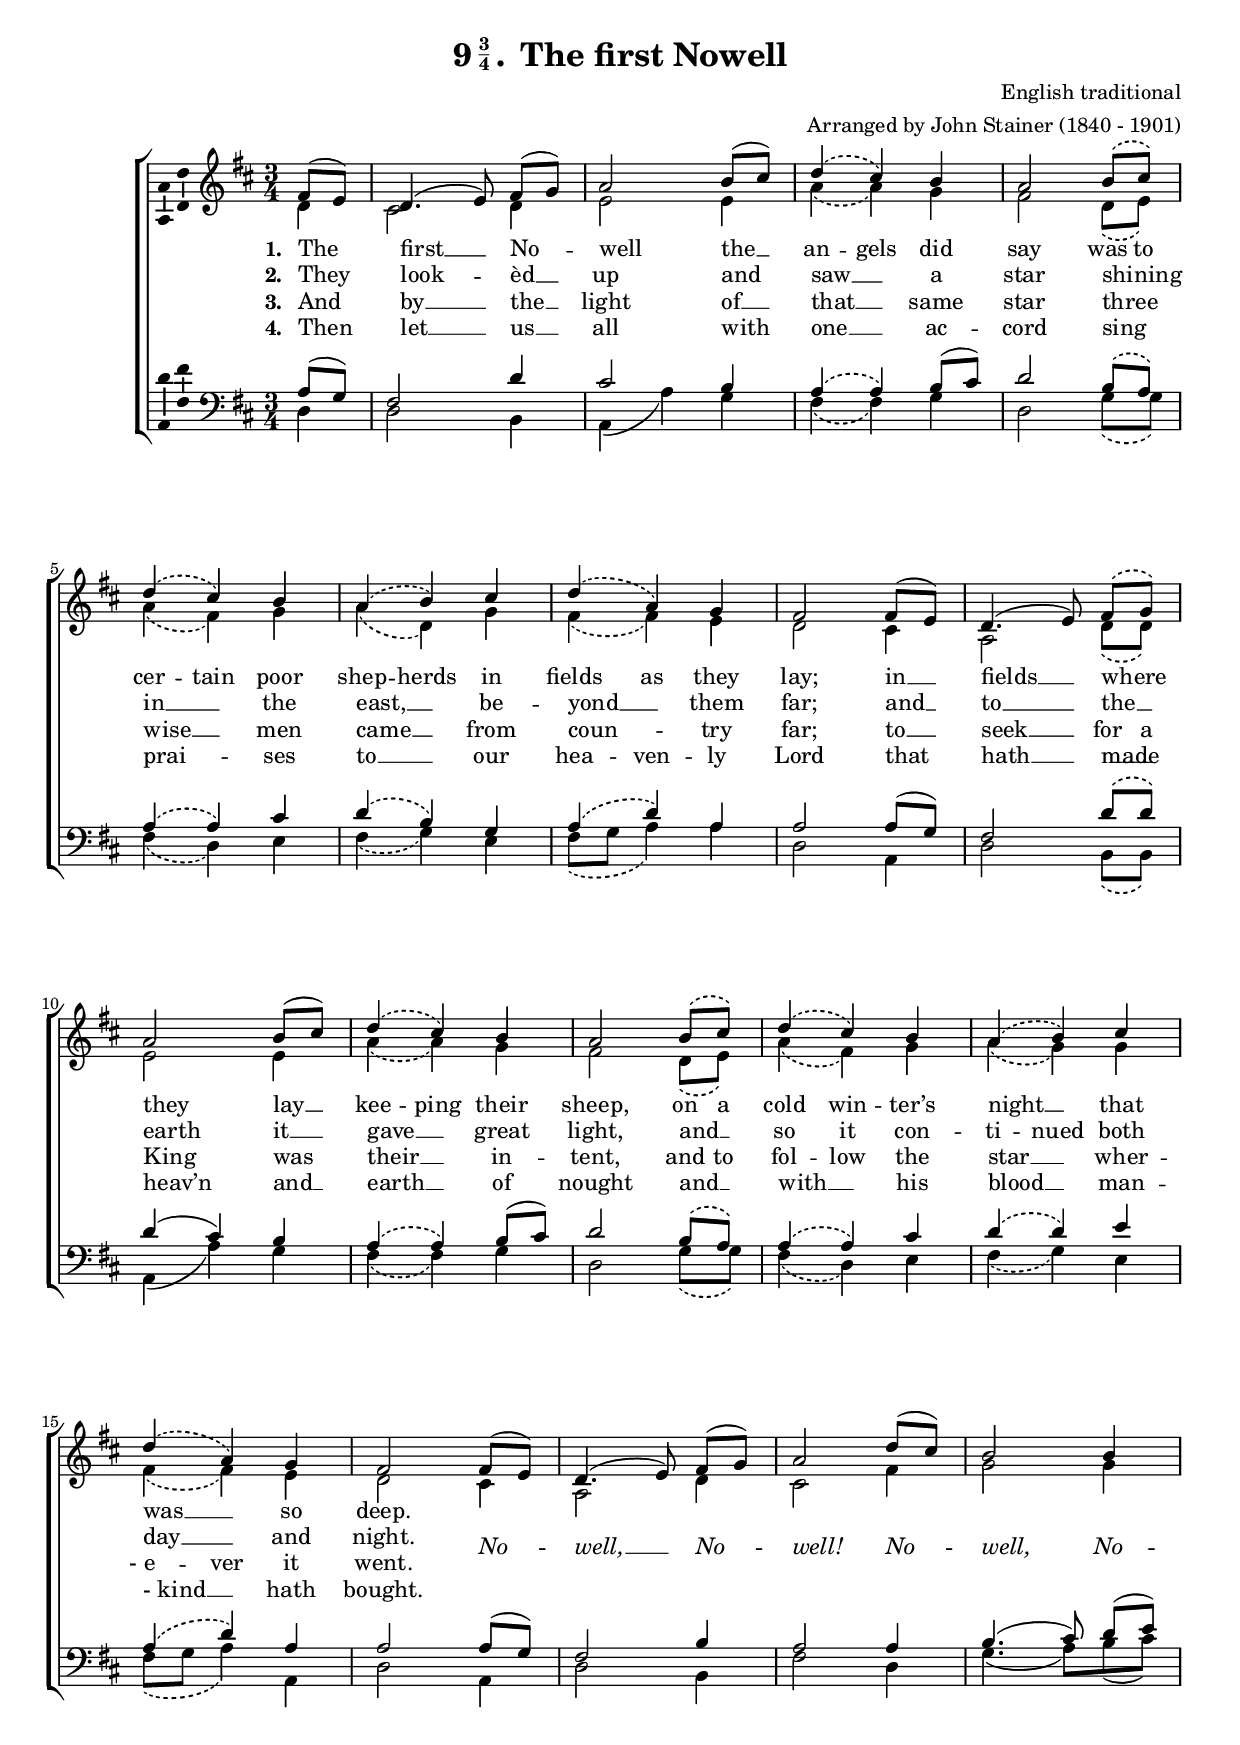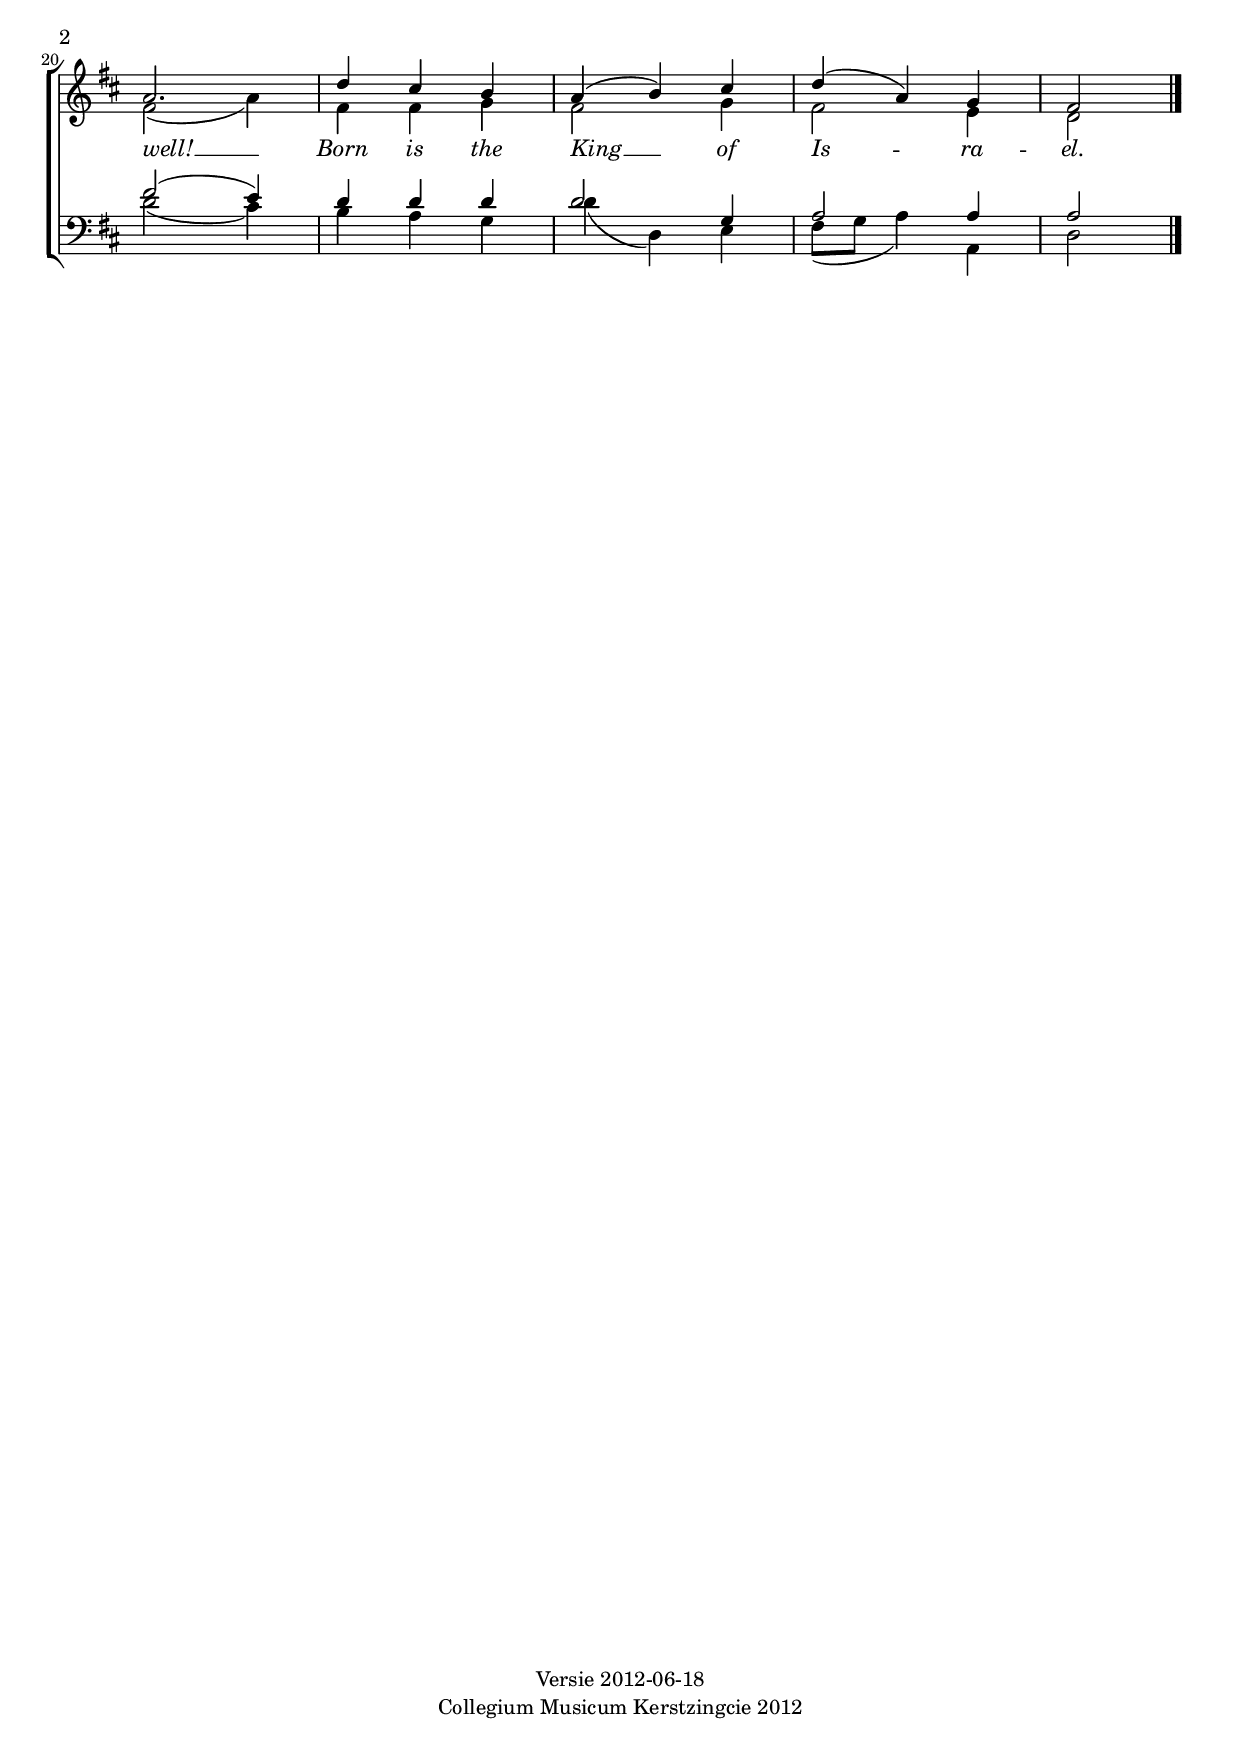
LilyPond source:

% vim: set fileformat=dos:
\version "2.12.3"

% vim: set fileformat=dos:

\version "2.12.3"

mbreak = \break

soprano = \relative c' {
  \phrasingSlurDashed
  \key d \major
  \time 3/4

  % The first Nowell the angels did say
  \partial 4 fis8( e8) |
  d4.( e8) fis8([ g8)] |
  a2 b8( cis8) |
  d4\( cis4\) b4 |
  a2 
  
  % was to certain poor shepherds in fields as they lay;
      b8\( cis8\) |
  \mbreak
  d4\( cis4\) b4 |
  a4\( b4\) cis4 |
  d4\( a4\) g4 |
  fis2 

  % In fields where they lay keeping their sheep,
      fis8( e8) |
  d4.( e8) fis8\([ g8\)] |
  \mbreak
  a2 b8( cis8) |
  d4\( cis4\) b4 |
  a2 
  
  % on a cold winter’s night that was so deep.
      b8\( cis8\) |
  d4\( cis4\) b4 |
  a4\( b4\) cis4 |
  \mbreak
  d4\( a4\) g4 |
  fis2

  % Nowell, Nowell! Nowell, Nowell!
      fis8( e8) |
  d4.( e8) fis8([ g8)] |
  a2 d8( cis8) |
  b2 b4 |
  \mbreak
  a2. |

  % Born is the King of Israel.
  d4 cis4 b4 |
  a4( b4) cis4 |
  d4( a4) g4 |
  fis2       
  \bar "|."
}

alto = \relative c' {
  \key d \major
  \time 3/4
  \phrasingSlurDashed

  % The first Nowell the angels did say
  \partial 4 d4 |
  cis2 d4 |
  e2 e4 |
  a4\( a4\) g4 |
  fis2

  % was to certain poor shepherds in fields as they lay;
    d8\( e8\) |
  \mbreak
  a4\( fis4\) g4 |
  a4 \( d,4\) g4 |
  fis4\( fis4\) e4 |
  d2 
  
  % in fields where they lay keeping their sheep,
    cis4 |
  a2 d8\( d8\) |
  \mbreak
  e2 e4 |
  a4\( a4\) g4 |
  fis2 
  
  % on a cold winter’s night that was so deep.
    d8\( e8\) |
  a4\( fis4\) g4 |
  a4\( g4\) g4 |
  \mbreak
  fis4\( fis4\) e4 |
  d2

  % Nowell, Nowell! Nowell, Nowell!
    cis4 |
  a2 d4 |
  cis2 fis4 |
  g2 g4 |
  fis2( a4) |

  % Born is the King of Israel.
    fis4 fis4 g4 |
  fis2 g4
  fis2 e4 |
  d2
}

tenor = \relative c' {
  \key d \major
  \time 3/4
  \phrasingSlurDashed

  % The first Nowell the angels did say
  \partial 4 a8( g8) |
  fis2 d'4 |
  cis2 b4 |
  a4\( a4\) b8( cis8) |
  d2 

  % was to certain poor shepherds in fields as they lay;
    b8\( a8\) |
  a4\( a4\) cis4 |
  d4\( b4\) g4 |
  a4\( d4\) a4 |
  a2 

  % in fields where they lay keeping their sheep,
    a8( g8) |
  fis2 d'8\( d8\) |
  d4( cis4) b4 |
  a4\( a4\) b8( cis8) |
  d2

  % on a cold winter’s night that was so deep.
    b8\( a8\) |
  a4\( a4\) cis4 |
  d4\( d4\) e4 |
  a,4\( d4\) a4 |
  a2

  % Nowell, Nowell! Nowell, Nowell!
    a8( g8) |
  fis2 b4 |
  a2 a4 |
  b4.( cis8) d8([ e8)] |
  fis2( e4) |

  % Born is the King of Israel.
  d4 d4 d4 |
  d2 g,4 |
  a2 a4 |
  a2 \bar "|."
}

bass = \relative c {
  \key d \major
  \time 3/4
  \phrasingSlurDashed

  % The first Nowell the angels did say was to
  \partial 4 d4 |
  d2 b4 |
  a4( a') g |
  fis4\( fis\) g |
  d2 g8\( g8\)

  % certain poor shepherds in fields as they lay; in
  fis4\( d4\) e4 |
  fis4\( g4\) e4 |
  fis8\( g8 a4\) a4 |
  d,2 a4 |

  % fields where they lay keeping their sheep, on a 
  d2 b8\( b8\) |
  a4( a'4) g4 |
  fis4\( fis4\) g4 |
  d2 g8\( g8\) |

  % cold winter’s night that was so deep.
  fis4\( d4\) e4 | 
  fis4\( g4\) e4 |
  fis8\( g8 a4\) a,4 |
  d2 

  % Nowell, Nowell! Nowell, Nowell!
    a4 |
  d2 b4 |
  fis'2 d4 |
  g4.( a8) b8( cis8) |
  d2( cis4) |

  % Born is the King of Israel.
  b4 a4 g4 |
  d'4( d,4) e4 |
  fis8( g8 a4) a,4 |
  d2
}


italic = { % italic
  \override Lyrics.LyricText #'font-shape = #'italic
}

normal = { % text face
  \revert Lyrics.LyricText #'font-shape
}

dropLyrics = {
    \override LyricText #'extra-offset = #'(0 . -1)
    \override LyricHyphen #'extra-offset = #'(0 . -1)
    \override LyricExtender #'extra-offset = #'(0 . -1)
}

raiseLyrics = {
    \revert LyricText #'extra-offset
    \revert LyricHyphen #'extra-offset
    \revert LyricExtender #'extra-offset
}

verseOne = \lyricmode {
  \set stanza = "1. "
  The __ first __ No -- 
    \once \override LyricText #'self-alignment-X = #-1
    well 
    the __ an -- gels did say
  was to cer -- tain poor shep -- herds in fields as they lay;
  in __ fields __ 
    \once \override LyricText #'X-extent = #'(0 . 1)
    where _ 
    \once \override LyricText #'self-alignment-X = #-1
    they__ 
    lay __ kee -- ping their sheep,
  on a cold win -- ter’s night __ _ that was __ _ so deep.
}
verseTwo = \lyricmode {
  \set stanza = "2. "
  They | look -- èd __ | up and __ | saw __ _ a | star
  \once \override LyricText #'X-extent = #'(0 . 1)
  shining _ | in __ _ the | east, __ _ be -- | yond __ _ them far;
  and __ | to __ the __ _ | 
    \once \override LyricText #'self-alignment-X = #-1
    earth 
    it __ | gave __ _ great | light,
  and __ _ | so it con -- | ti -- nued both | day __ _ and night.
  \dropLyrics
  \italic No -- 
    \once \override LyricText #'self-alignment-X = #-1
    well, __ No -- 
    \once \override LyricText #'self-alignment-X = #-1
    well! No -- 
    \once \override LyricText #'self-alignment-X = #-1
    well, 
    \set associatedVoice = "vAlto" % refers to well!
    No -- 
    \set associatedVoice = "vSoprano" % refers to Born
  \raiseLyrics
    well! __
  Born is the King __ of Is -- ra -- el. \normal
}

verseThree = \lyricmode {
  \set stanza = "3. "
  And 
  by __ the __ | % 1
  light __ of __ | % 2
  that __ _ same  | % 3
  star three _ | % 4

  wise __ _ men | % 5
  came __ _ from | % 6
  coun -- _ try | % 7
  far; to __ | % 8

  seek __ for a | % 9
  \once \override LyricText #'self-alignment-X = #-1
  King __ 
    was __ | % 10
  their __ _ in -- | % 11
  tent, and to | % 12
  fol -- low the | % 13
  star __ _ wher -- | % 14
  \once \override LyricText #'self-alignment-X = #1
  "- e" -- ver it |
  went.
}
verseFour = \lyricmode {
  \set stanza = "4. "
  Then |
  let __ us __ | %1
  all __ with __ |
  one __ _ ac -- |
  cord sing __ _ |

  prai -- _ ses |
  to __ _ our |
  hea -- ven -- ly |
  Lord that |
  hath __ 
    \once \override LyricText #'X-extent = #'(0 . 1)
    made __ _ |
  \once \override LyricText #'self-alignment-X = #-1
  heav’n __ 
    and __ |
  earth __ _ of __ |
  nought and __ _ |
  with __ _ his |
  blood __ _ man -- |
  %\once \override LyricText #'self-alignment-X = #1
    "- kind" __ _ 
  hath |
  bought.
}



nummer = "9¾. "
varnummer = \markup {
  9\hcenter-in #0.1 \raise #0.7 \small\fraction 3 4 \hcenter-in #0.1 . \hspace #0.8 } 

\header {
  title = \markup {\varnummer "The first Nowell"}
  composer = "English traditional"
  arranger = "Arranged by John Stainer (1840 - 1901)"
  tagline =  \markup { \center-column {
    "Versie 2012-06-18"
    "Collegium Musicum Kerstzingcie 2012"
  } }
}

% This useful function kills extenders that are too short to be useful
% Combine this with \override LyricExtender #'minimum-length = #0 for
% beautiful results: an extender if there is space, no extender if there
% is not.
#(define (conditional-kill-lyric-extender-callback . args)
   (lambda (grob)
    (let* ((minimum-length
            (if (null? args)
             (ly:grob-property grob 'minimum-length 0)
             (car args)))
           (X-extent (ly:stencil-extent (ly:grob-property grob 'stencil empty-stencil) X))
           (length (- (cdr X-extent) (car X-extent))))
     (if (> minimum-length length)
      (ly:grob-suicide! grob)))))

% Make everything a bit smaller. 
#(set-global-staff-size 18)

\score {
  \new ChoirStaff <<
    \new Staff = "upper" <<
      \clef "treble"
      \new Voice = "vSoprano" { 
        \override Ambitus #'X-offset = #2.0
        \voiceOne \soprano 
      }
      \new Voice = "vAlto" { \voiceTwo \alto }
    >>

    \new Lyrics \lyricsto "vSoprano" \verseOne
    \new Lyrics \lyricsto "vSoprano" \verseTwo
    \new Lyrics \lyricsto "vSoprano" \verseThree
    \new Lyrics \lyricsto "vSoprano" \verseFour

    \new Staff = "lower" <<
      \clef "bass"
      \new Voice = "vTenor" { 
        \override Ambitus #'X-offset = #2.0
        \voiceOne \tenor 
      }
      \new Voice = "vBass" { \voiceTwo \bass }
    >>
  >>
  \layout { 
    % We can haz ambitus to display pitch range?
    \context { \Voice 
      \consists "Ambitus_engraver"
    }
    % Beautiful extender lines
    \context { \Lyrics
      \override LyricExtender #'minimum-length = #0
      \override LyricExtender #'after-line-breaking = %
         #(conditional-kill-lyric-extender-callback 1)
    }
    % space-saving tweaks
    \context { \Staff
      \override VerticalAxisGroup #'minimum-Y-extent = #'(-1 . 1)
    }
    \context { \Lyrics
      \override VerticalAxisGroup #'Y-extent = #'(-0.1 . 0.1)
    }
    \context { \Lyrics
      \override VerticalAxisGroup #'minimum-Y-extent = #'(0 . 0)
    }
  }
}
